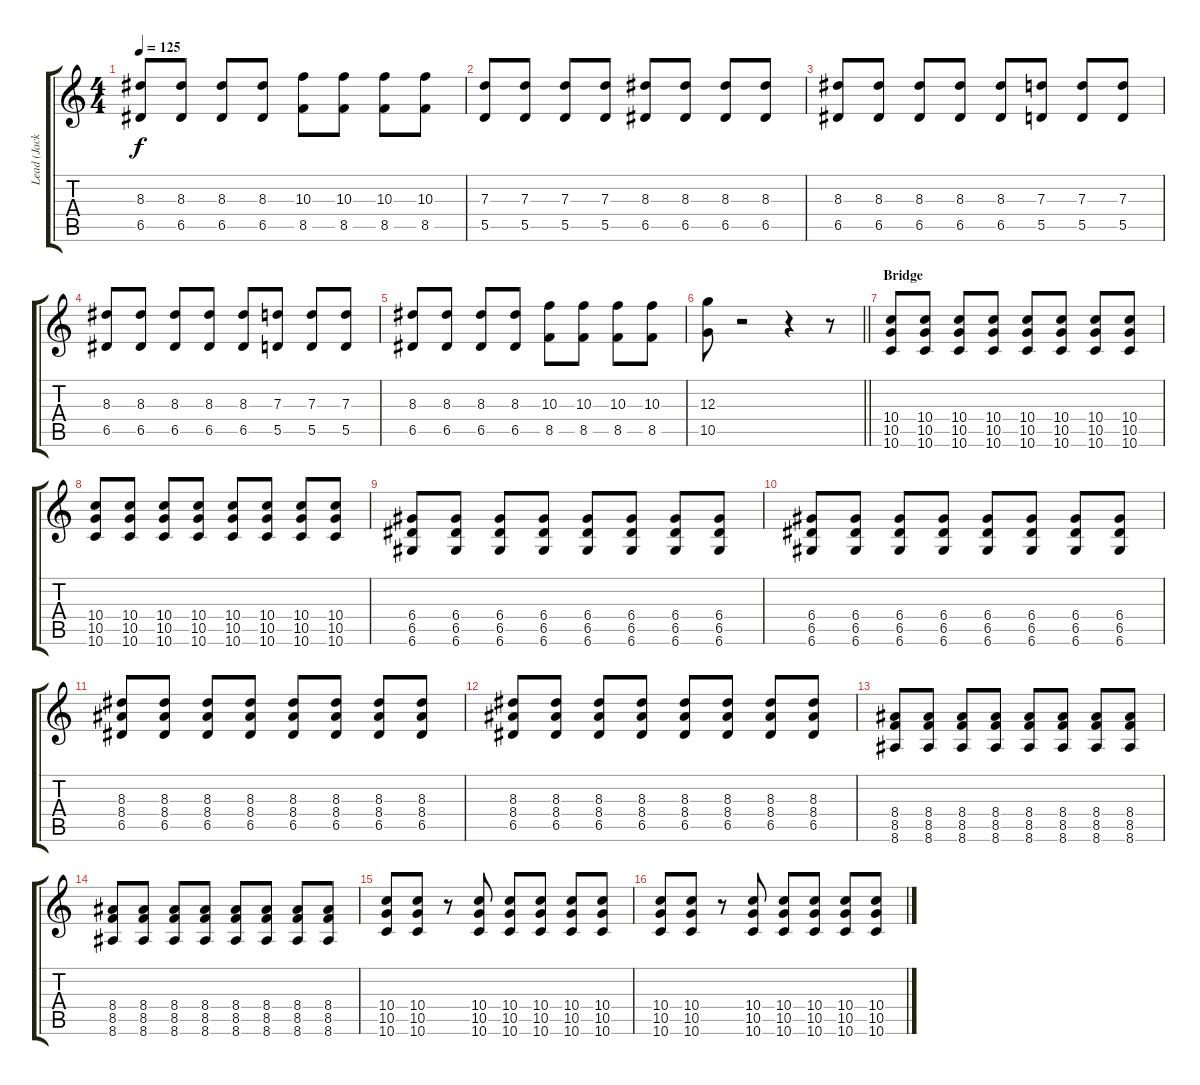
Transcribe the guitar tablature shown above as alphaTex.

\track ("Lead (Jack)" "Lead (Jack") {instrument distortionguitar}
\staff {score tabs}
\tuning (E4 B3 G3 D3 A2 D2) {hide}
\ts (4 4)
\tempo 125
\clef g2
\ks c
(8.3 6.5).8{dy f} (8.3 6.5).8 (8.3 6.5).8 (8.3 6.5).8 (10.3 8.5).8 (10.3 8.5).8 (10.3 8.5).8 (10.3 8.5).8 |
(7.3 5.5).8 (7.3 5.5).8 (7.3 5.5).8 (7.3 5.5).8 (8.3 6.5).8 (8.3 6.5).8 (8.3 6.5).8 (8.3 6.5).8 |
(8.3 6.5).8 (8.3 6.5).8 (8.3 6.5).8 (8.3 6.5).8 (8.3 6.5).8 (7.3 5.5).8 (7.3 5.5).8 (7.3 5.5).8 |
(8.3 6.5).8 (8.3 6.5).8 (8.3 6.5).8 (8.3 6.5).8 (8.3 6.5).8 (7.3 5.5).8 (7.3 5.5).8 (7.3 5.5).8 |
(8.3 6.5).8 (8.3 6.5).8 (8.3 6.5).8 (8.3 6.5).8 (10.3 8.5).8 (10.3 8.5).8 (10.3 8.5).8 (10.3 8.5).8 |
\barLineRight lightlight
(12.3 10.5).8 r.2 r.4 r.8 |
\section ("" "Bridge")
(10.4 10.5 10.6).8 (10.4 10.5 10.6).8 (10.4 10.5 10.6).8 (10.4 10.5 10.6).8 (10.4 10.5 10.6).8 (10.4 10.5 10.6).8 (10.4 10.5 10.6).8 (10.4 10.5 10.6).8 |
(10.4 10.5 10.6).8 (10.4 10.5 10.6).8 (10.4 10.5 10.6).8 (10.4 10.5 10.6).8 (10.4 10.5 10.6).8 (10.4 10.5 10.6).8 (10.4 10.5 10.6).8 (10.4 10.5 10.6).8 |
(6.4 6.5 6.6).8 (6.4 6.5 6.6).8 (6.4 6.5 6.6).8 (6.4 6.5 6.6).8 (6.4 6.5 6.6).8 (6.4 6.5 6.6).8 (6.4 6.5 6.6).8 (6.4 6.5 6.6).8 |
(6.4 6.5 6.6).8 (6.4 6.5 6.6).8 (6.4 6.5 6.6).8 (6.4 6.5 6.6).8 (6.4 6.5 6.6).8 (6.4 6.5 6.6).8 (6.4 6.5 6.6).8 (6.4 6.5 6.6).8 |
(8.3 8.4 6.5).8 (8.3 8.4 6.5).8 (8.3 8.4 6.5).8 (8.3 8.4 6.5).8 (8.3 8.4 6.5).8 (8.3 8.4 6.5).8 (8.3 8.4 6.5).8 (8.3 8.4 6.5).8 |
(8.3 8.4 6.5).8 (8.3 8.4 6.5).8 (8.3 8.4 6.5).8 (8.3 8.4 6.5).8 (8.3 8.4 6.5).8 (8.3 8.4 6.5).8 (8.3 8.4 6.5).8 (8.3 8.4 6.5).8 |
(8.4 8.5 8.6).8 (8.4 8.5 8.6).8 (8.4 8.5 8.6).8 (8.4 8.5 8.6).8 (8.4 8.5 8.6).8 (8.4 8.5 8.6).8 (8.4 8.5 8.6).8 (8.4 8.5 8.6).8 |
(8.4 8.5 8.6).8 (8.4 8.5 8.6).8 (8.4 8.5 8.6).8 (8.4 8.5 8.6).8 (8.4 8.5 8.6).8 (8.4 8.5 8.6).8 (8.4 8.5 8.6).8 (8.4 8.5 8.6).8 |
(10.4 10.5 10.6).8 (10.4 10.5 10.6).8 r.8 (10.4 10.5 10.6).8 (10.4 10.5 10.6).8 (10.4 10.5 10.6).8 (10.4 10.5 10.6).8 (10.4 10.5 10.6).8 |
(10.4 10.5 10.6).8 (10.4 10.5 10.6).8 r.8 (10.4 10.5 10.6).8 (10.4 10.5 10.6).8 (10.4 10.5 10.6).8 (10.4 10.5 10.6).8 (10.4 10.5 10.6).8
